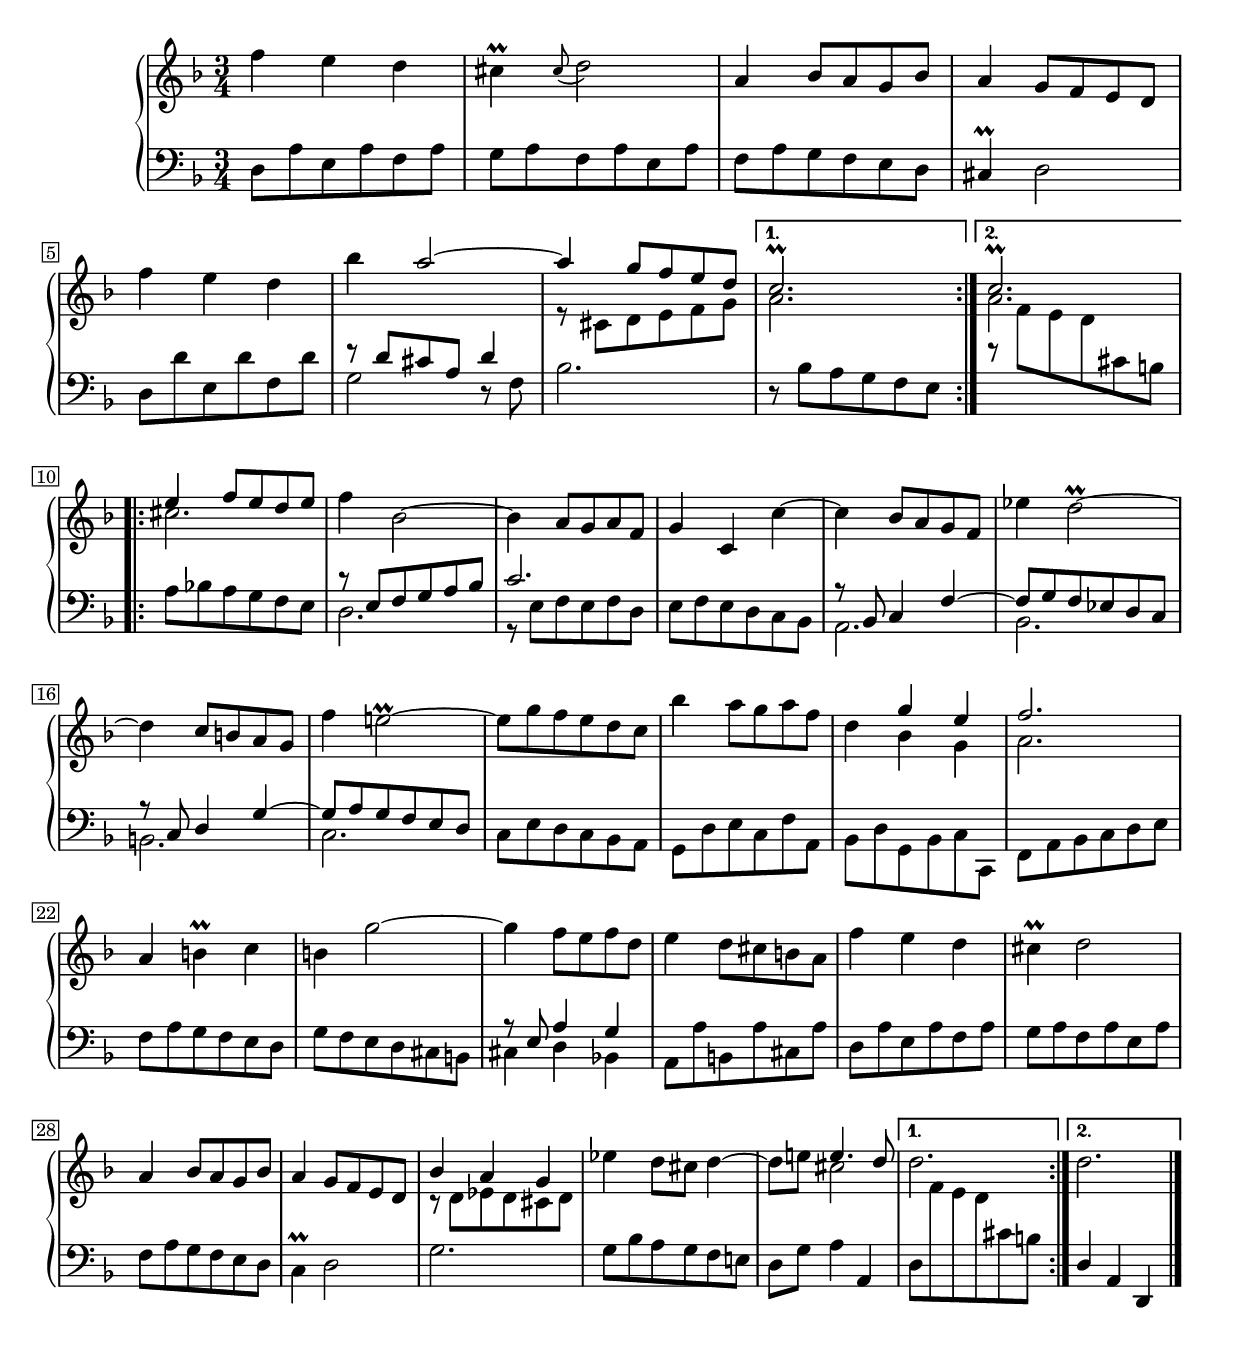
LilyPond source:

Global = {
  \key f \major
  \time 3/4
  \include "../global.ly"
}

Upper = \relative c'' {
  \clef treble
  \Global
  \repeat volta 2 {
  | f4 e d
  | cis\prall \appoggiatura cis8 d2
  | a4 bes8 a g bes
  | a4 g8 f e d
  %5
  | f'4 e d
  | bes'4 << a2~ \\ { } >>
  | << { a4 g8 f e d } \\ { r8 cis, d e f g } >>
  }
  \alternative {
    { << c2.\prall \\ a2. >> }
    { << c2.\prall \\ a2. >> }
  }
  \repeat volta 2 {
  %10
  | << { e'4 f8 e d e } \\ cis2. >>
  | f4 bes,2~
  | bes4 a8 g a f
  | g4 c, c'~
  | c4 bes8 a g f
  %15
  | ees'4 d2\prall~
  | d4 c8 b! a g
  | f'4 e!2\prall~
  | e8 g f e d c
  | bes'4 a8 g a f
  %20
  | d4 << { g e } \\ { bes g } >>
  | << f'2. \\ a,2. >>
  | a4 b!\prall c
  | b!4 g'2~
  | g4 f8 e f d
  | e4 d8 cis b! a
  | f'4 e d
  | cis!4\prall d2
  | a4 bes8 a g bes
  | a4 g8 f e d
  | << { bes'4 a g } \\ { r8 d ees d cis d } >>
  | ees'4 d8 cis d4~
  | d8 e! << { e4. d8 } \\ cis2 >>
  }
  \alternative {
    { d2. }
    { d2. }
  }
  \fine

% la si do re mi fa sol
%  a b  c  d  e  f  g
}

Lower = \relative c {
  \clef bass
  \Global
  \repeat volta 2 {
  | d8 a' e a f a
  | g8 a f a e a
  | f8 a g f e d
  | cis4\prall d2
  %5
  | d8 d' e, d' f, d'
  | << { r8 d cis a d4 } \\ { g,2 d8\rest f8 } >>
  | bes2.
  }
  \alternative {
    { r8 bes a g f e }
    {
      \change Staff = "upper" {
	\stemDown r8 f' e d
      }
      \change Staff = "lower" {
	cis b!
      }
    }
  }
  \break
  \repeat volta 2 {
  %10
  | a8 bes a g f e
  | << { r8 e f g a bes } \\ d,2. >>
  | << c'2. \\ { r8 e, f e f d } >>
  | e8 f e d c bes
  | << { r8 bes c4 f~ } \\ a,2. >>
  %15
  | << { f'8 g f ees d c } \\ bes2. >>
  | << { r8 c d4 g~ } \\ b,!2. >>
  | << { g'8 a g f e d } \\ c2. >>
  | c8 e d c bes a
  | g8 d' e c f a,
  %20
  | bes8 d g, bes c c,
  | f8 a bes c d e
  | f8 a g f e d
  | g8 f e d cis b!
  | << { r8 e a4 g } \\ { cis,4 d bes } >>
  %25
  | a8 a' b,! a' cis, a'
  | d,8 a' e a f a
  | g8 a f a e a
  | f8 a g f e d
  | c4\prall d2
  %30
  | g2.
  | g8 bes a g f e
  | d8 g a4 \once \stemUp a,
  }
  \alternative {
    { d8
      \change Staff = "upper" {
	f' e d
      }
      \change Staff = "lower" {
        cis b!
      }
    }
    { \stemUp d,4 a d, }
  }
  \fine

% la si do re mi fa sol
%  a b  c  d  e  f  g
}

\score {
  \new PianoStaff
  <<
    \accidentalStyle Score.piano
    \new Staff = "upper" \Upper
    \new Staff = "lower" \Lower
  >>
  \header {
    subtitle = "Menuet II."
  }
  \layout { }
  \midi {
    \tempo 4 = 140
  }
}
